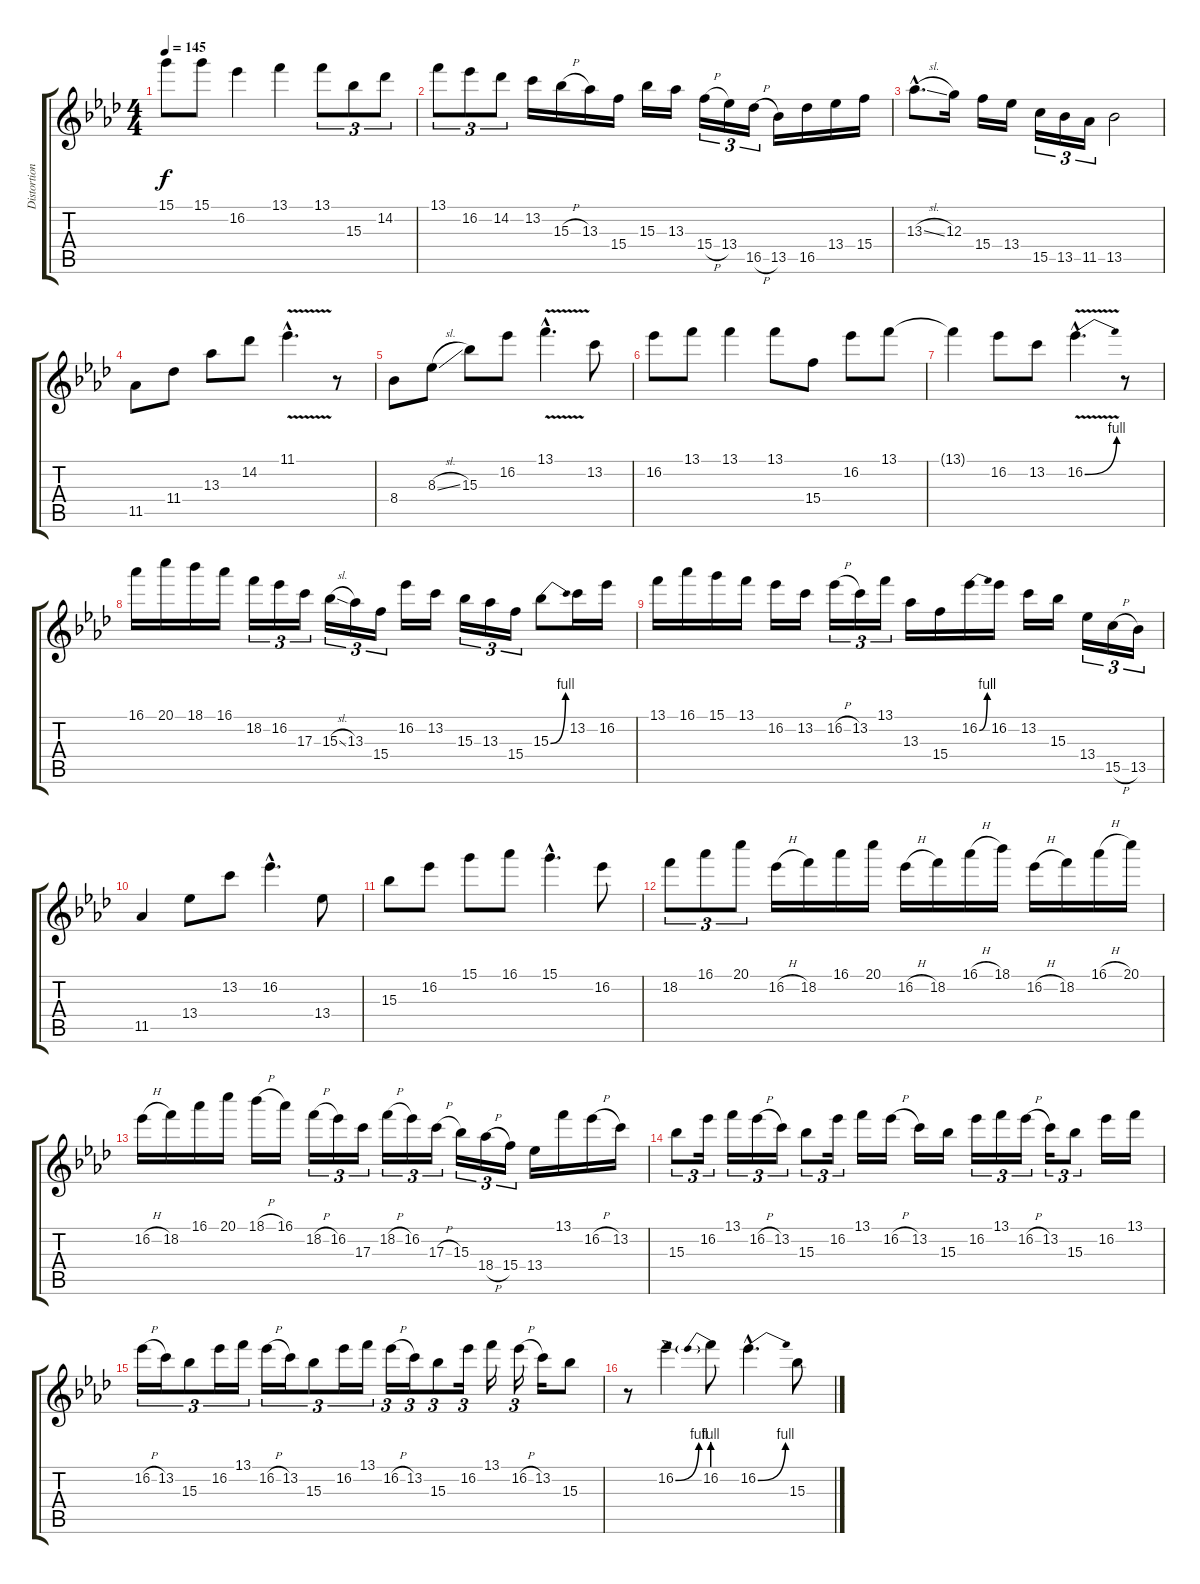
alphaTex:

\track ("Distortion Efects" "Distortion") {instrument distortionguitar}
\staff {score tabs}
\tuning (E4 B3 G3 D3 A2 E2) {hide}
\ts (4 4)
\tempo 145
\clef g2
\ks ab
15.1.8{dy f} 15.1.8 16.2.4 13.1.4 13.1.8{tu (3 2)} 15.3.8{tu (3 2)} 14.2.8{tu (3 2)} |
13.1.8{tu (3 2)} 16.2.8{tu (3 2)} 14.2.8{tu (3 2)} 13.2.16 15.3{h}.16 13.3.16 15.4.16 15.3.16 13.3.16 15.4{h}.16{tu (3 2)} 13.4.16{tu (3 2)} 16.5{h}.16{tu (3 2)} 13.5.16 16.5.16 13.4.16 15.4.16 |
13.3{sl hac}.8{d} 12.3.16 15.4.16 13.4.16 15.5.16{tu (3 2)} 13.5.16{tu (3 2)} 11.5.16{tu (3 2)} 13.5.2 |
11.5.8 11.4.8 13.3.8 14.2.8 11.1{v hac}.4{d} r.8 |
8.4.8 8.3{sl}.8 15.3.8 16.2.8 13.1{v hac}.4{d} 13.2.8 |
16.2.8 13.1.8 13.1.4 13.1.8 15.4.8 16.2.8 13.1.8 |
13.1{t}.4 16.2.8 13.2.8 16.2{be (bend 0 0 60 4) v hac}.4{d} r.8 |
16.1.16 20.1.16 18.1.16 16.1.16 18.2.16{tu (3 2)} 16.2.16{tu (3 2)} 17.3.16{tu (3 2)} 15.3{sl}.16{tu (3 2)} 13.3.16{tu (3 2)} 15.4.16{tu (3 2)} 16.2.16 13.2.16 15.3.16{tu (3 2)} 13.3.16{tu (3 2)} 15.4.16{tu (3 2)} 15.3{be (bend 0 0 60 4)}.8 13.2.16 16.2.16 |
13.1.16 16.1.16 15.1.16 13.1.16 16.2.16 13.2.16 16.2{h}.16{tu (3 2)} 13.2.16{tu (3 2)} 13.1.16{tu (3 2)} 13.3.16 15.4.16 16.2{be (bend 0 0 60 4)}.16 16.2.16 13.2.16 15.3.16 13.4.16{tu (3 2)} 15.5{h}.16{tu (3 2)} 13.5.16{tu (3 2)} |
11.5.4 13.4.8 13.2.8 16.2{hac}.4{d} 13.4.8 |
15.3.8 16.2.8 15.1.8 16.1.8 15.1{hac}.4{d} 16.2.8 |
18.2.8{tu (3 2)} 16.1.8{tu (3 2)} 20.1.8{tu (3 2)} 16.2{h}.16 18.2.16 16.1.16 20.1.16 16.2{h}.16 18.2.16 16.1{h}.16 18.1.16 16.2{h}.16 18.2.16 16.1{h}.16 20.1.16 |
16.2{h}.16 18.2.16 16.1.16 20.1.16 18.1{h}.16 16.1.16 18.2{h}.16{tu (3 2)} 16.2.16{tu (3 2)} 17.3.16{tu (3 2)} 18.2{h}.16{tu (3 2)} 16.2.16{tu (3 2)} 17.3{h}.16{tu (3 2)} 15.3.16{tu (3 2)} 18.4{h}.16{tu (3 2)} 15.4.16{tu (3 2)} 13.4.16 13.1.16 16.2{h}.16 13.2.16 |
15.3.8{tu (3 2)} 16.2.16{tu (3 2)} 13.1.16{tu (3 2)} 16.2{h}.16{tu (3 2)} 13.2.16{tu (3 2)} 15.3.8{tu (3 2)} 16.2.16{tu (3 2)} 13.1.16 16.2{h}.16 13.2.16 15.3.16 16.2.16{tu (3 2)} 13.1.16{tu (3 2)} 16.2{h}.16{tu (3 2)} 13.2.16{tu (3 2)} 15.3.8{tu (3 2)} 16.2.16 13.1.16 |
16.2{h}.16{tu (3 2)} 13.2.16{tu (3 2)} 15.3.8{tu (3 2)} 16.2.16{tu (3 2)} 13.1.16{tu (3 2)} 16.2{h}.16{tu (3 2)} 13.2.16{tu (3 2)} 15.3.8{tu (3 2)} 16.2.16{tu (3 2)} 13.1.16{tu (3 2)} 16.2{h}.16{tu (3 2)} 13.2.16{tu (3 2)} 15.3.8{tu (3 2)} 16.2.16{tu (3 2)} 13.1.16 16.2{h}.16{tu (3 2)} 13.2.16 15.3.8 |
r.8 16.2{be (bend 0 0 60 4)}.4 16.2{be (prebend 0 4 60 4)}.8 16.2{be (bend 0 0 60 4) hac}.4{d} 15.3.8
